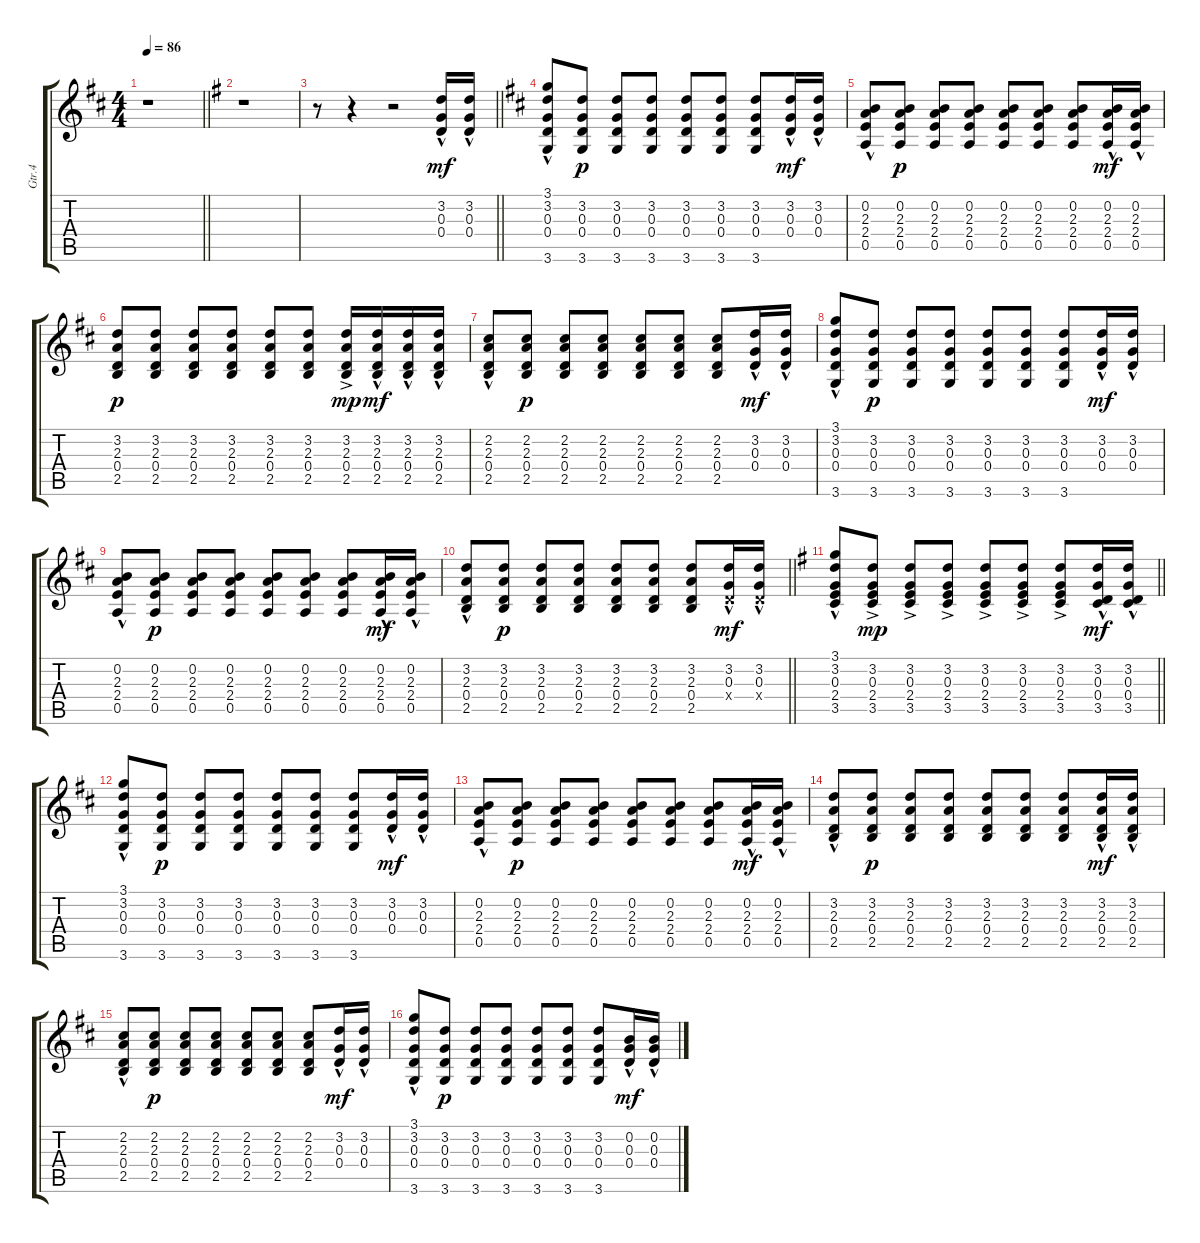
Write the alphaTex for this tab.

\track ("Gtr.4" "Gtr.4") {instrument acousticguitarsteel}
\staff {score tabs}
\tuning (E4 B3 G3 D3 A2 E2) {hide}
\ts (4 4)
\tempo 86
\clef g2
\barLineRight lightlight
\ks d
r.1{dy mf} |
\ks g
r.1 |
\barLineRight lightlight
r.8 r.4 r.2 (3.2{hac} 0.3{hac} 0.4{hac}).16 (3.2{hac} 0.3{hac} 0.4{hac}).16 |
\ks d
(3.1{hac} 3.2{hac} 0.3{hac} 0.4{hac} 3.6{hac}).8 (3.2 0.3 0.4 3.6).8{dy p} (3.2 0.3 0.4 3.6).8 (3.2 0.3 0.4 3.6).8 (3.2 0.3 0.4 3.6).8 (3.2 0.3 0.4 3.6).8 (3.2 0.3 0.4 3.6).8 (3.2{hac} 0.3{hac} 0.4{hac}).16{dy mf} (3.2{hac} 0.3{hac} 0.4{hac}).16 |
(0.2{hac} 2.3{hac} 2.4{hac} 0.5{hac}).8 (0.2 2.3 2.4 0.5).8{dy p} (0.2 2.3 2.4 0.5).8 (0.2 2.3 2.4 0.5).8 (0.2 2.3 2.4 0.5).8 (0.2 2.3 2.4 0.5).8 (0.2 2.3 2.4 0.5).8 (0.2{hac} 2.3{hac} 2.4{hac} 0.5{hac}).16{dy mf} (0.2{hac} 2.3{hac} 2.4{hac} 0.5{hac}).16 |
(3.2 2.3 0.4 2.5).8{dy p} (3.2 2.3 0.4 2.5).8 (3.2 2.3 0.4 2.5).8 (3.2 2.3 0.4 2.5).8 (3.2 2.3 0.4 2.5).8 (3.2 2.3 0.4 2.5).8 (3.2{ac} 2.3{ac} 0.4{ac} 2.5{ac}).16{dy mp} (3.2{hac} 2.3{hac} 0.4{hac} 2.5{hac}).16{dy mf} (3.2{hac} 2.3{hac} 0.4{hac} 2.5{hac}).16 (3.2{hac} 2.3{hac} 0.4{hac} 2.5{hac}).16 |
(2.2{hac} 2.3{hac} 0.4{hac} 2.5{hac}).8 (2.2 2.3 0.4 2.5).8{dy p} (2.2 2.3 0.4 2.5).8 (2.2 2.3 0.4 2.5).8 (2.2 2.3 0.4 2.5).8 (2.2 2.3 0.4 2.5).8 (2.2 2.3 0.4 2.5).8 (3.2{hac} 0.3{hac} 0.4{hac}).16{dy mf} (3.2{hac} 0.3{hac} 0.4{hac}).16 |
(3.1{hac} 3.2{hac} 0.3{hac} 0.4{hac} 3.6{hac}).8 (3.2 0.3 0.4 3.6).8{dy p} (3.2 0.3 0.4 3.6).8 (3.2 0.3 0.4 3.6).8 (3.2 0.3 0.4 3.6).8 (3.2 0.3 0.4 3.6).8 (3.2 0.3 0.4 3.6).8 (3.2{hac} 0.3{hac} 0.4{hac}).16{dy mf} (3.2{hac} 0.3{hac} 0.4{hac}).16 |
(0.2{hac} 2.3{hac} 2.4{hac} 0.5{hac}).8 (0.2 2.3 2.4 0.5).8{dy p} (0.2 2.3 2.4 0.5).8 (0.2 2.3 2.4 0.5).8 (0.2 2.3 2.4 0.5).8 (0.2 2.3 2.4 0.5).8 (0.2 2.3 2.4 0.5).8 (0.2{hac} 2.3{hac} 2.4{hac} 0.5{hac}).16{dy mf} (0.2{hac} 2.3{hac} 2.4{hac} 0.5{hac}).16 |
\barLineRight lightlight
(3.2{hac} 2.3{hac} 0.4{hac} 2.5{hac}).8 (3.2 2.3 0.4 2.5).8{dy p} (3.2 2.3 0.4 2.5).8 (3.2 2.3 0.4 2.5).8 (3.2 2.3 0.4 2.5).8 (3.2 2.3 0.4 2.5).8 (3.2 2.3 0.4 2.5).8 (3.2{hac} 0.3{hac} 0.4{hac x}).16{dy mf} (3.2{hac} 0.3{hac} 0.4{hac x}).16 |
\barLineRight lightlight
\ks g
(3.1{hac} 3.2{hac} 0.3{hac} 2.4{hac} 3.5{hac}).8 (3.2{ac} 0.3{ac} 2.4{ac} 3.5{ac}).8{dy mp} (3.2{ac} 0.3{ac} 2.4{ac} 3.5{ac}).8 (3.2{ac} 0.3{ac} 2.4{ac} 3.5{ac}).8 (3.2{ac} 0.3{ac} 2.4{ac} 3.5{ac}).8 (3.2{ac} 0.3{ac} 2.4{ac} 3.5{ac}).8 (3.2{ac} 0.3{ac} 2.4{ac} 3.5{ac}).8 (3.2{hac} 0.3{hac} 0.4{hac} 3.5{hac}).16{dy mf} (3.2{hac} 0.3{hac} 0.4{hac} 3.5{hac}).16 |
\ks d
(3.1{hac} 3.2{hac} 0.3{hac} 0.4{hac} 3.6{hac}).8 (3.2 0.3 0.4 3.6).8{dy p} (3.2 0.3 0.4 3.6).8 (3.2 0.3 0.4 3.6).8 (3.2 0.3 0.4 3.6).8 (3.2 0.3 0.4 3.6).8 (3.2 0.3 0.4 3.6).8 (3.2{hac} 0.3{hac} 0.4{hac}).16{dy mf} (3.2{hac} 0.3{hac} 0.4{hac}).16 |
(0.2{hac} 2.3{hac} 2.4{hac} 0.5{hac}).8 (0.2 2.3 2.4 0.5).8{dy p} (0.2 2.3 2.4 0.5).8 (0.2 2.3 2.4 0.5).8 (0.2 2.3 2.4 0.5).8 (0.2 2.3 2.4 0.5).8 (0.2 2.3 2.4 0.5).8 (0.2{hac} 2.3{hac} 2.4{hac} 0.5{hac}).16{dy mf} (0.2{hac} 2.3{hac} 2.4{hac} 0.5{hac}).16 |
(3.2{hac} 2.3{hac} 0.4{hac} 2.5{hac}).8 (3.2 2.3 0.4 2.5).8{dy p} (3.2 2.3 0.4 2.5).8 (3.2 2.3 0.4 2.5).8 (3.2 2.3 0.4 2.5).8 (3.2 2.3 0.4 2.5).8 (3.2 2.3 0.4 2.5).8 (3.2{hac} 2.3{hac} 0.4{hac} 2.5{hac}).16{dy mf} (3.2{hac} 2.3{hac} 0.4{hac} 2.5{hac}).16 |
(2.2{hac} 2.3{hac} 0.4{hac} 2.5{hac}).8 (2.2 2.3 0.4 2.5).8{dy p} (2.2 2.3 0.4 2.5).8 (2.2 2.3 0.4 2.5).8 (2.2 2.3 0.4 2.5).8 (2.2 2.3 0.4 2.5).8 (2.2 2.3 0.4 2.5).8 (3.2{hac} 0.3{hac} 0.4{hac}).16{dy mf} (3.2{hac} 0.3{hac} 0.4{hac}).16 |
(3.1{hac} 3.2{hac} 0.3{hac} 0.4{hac} 3.6{hac}).8 (3.2 0.3 0.4 3.6).8{dy p} (3.2 0.3 0.4 3.6).8 (3.2 0.3 0.4 3.6).8 (3.2 0.3 0.4 3.6).8 (3.2 0.3 0.4 3.6).8 (3.2 0.3 0.4 3.6).8 (0.2{hac} 0.3{hac} 0.4{hac}).16{dy mf} (0.2{hac} 0.3{hac} 0.4{hac}).16
